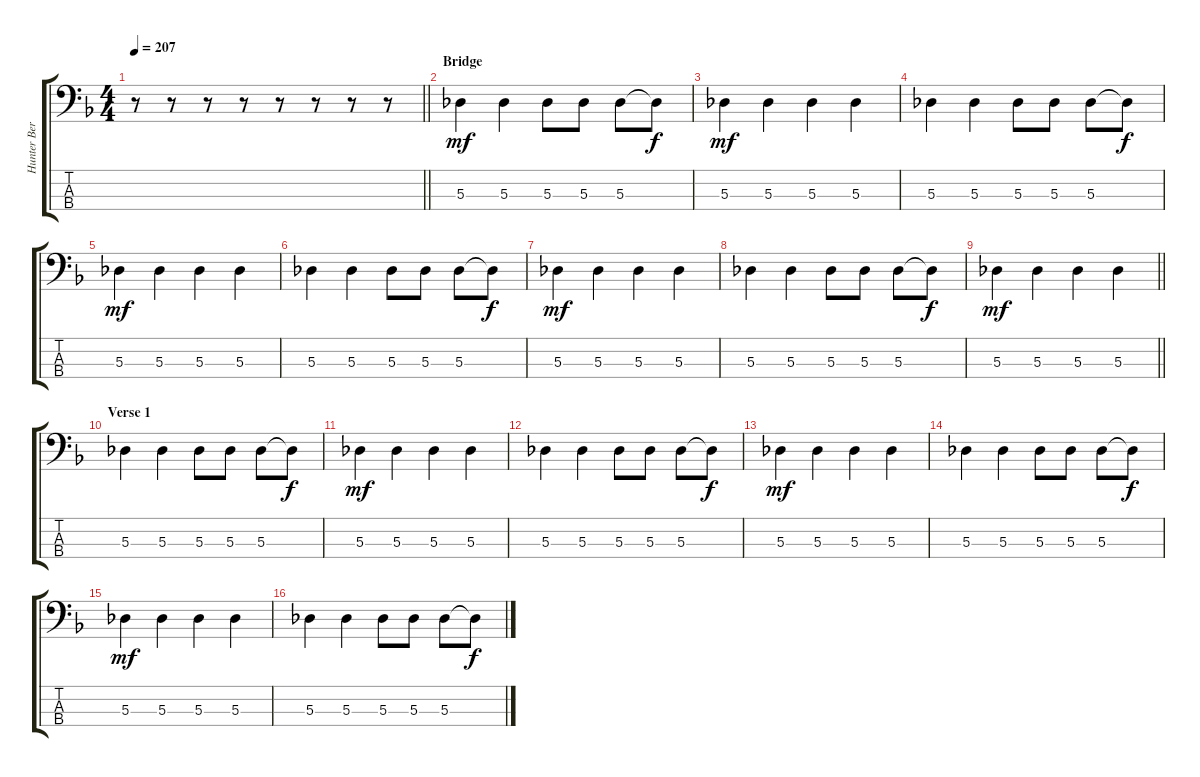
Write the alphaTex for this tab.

\track ("Hunter Bergan" "Hunter Ber") {instrument electricbasspick}
\staff {score tabs}
\tuning (Gb2 Db2 Ab1 Db1) {hide}
\ts (4 4)
\tempo 207
\clef f4
\barLineRight lightlight
\ks f
r.8{dy f} r.8 r.8 r.8 r.8 r.8 r.8 r.8 |
\section ("" "Bridge")
5.3.4{dy mf} 5.3.4 5.3.8 5.3.8 5.3.8 5.3{t}.8{dy f} |
5.3.4{dy mf} 5.3.4 5.3.4 5.3.4 |
5.3.4 5.3.4 5.3.8 5.3.8 5.3.8 5.3{t}.8{dy f} |
5.3.4{dy mf} 5.3.4 5.3.4 5.3.4 |
5.3.4 5.3.4 5.3.8 5.3.8 5.3.8 5.3{t}.8{dy f} |
5.3.4{dy mf} 5.3.4 5.3.4 5.3.4 |
5.3.4 5.3.4 5.3.8 5.3.8 5.3.8 5.3{t}.8{dy f} |
\barLineRight lightlight
5.3.4{dy mf} 5.3.4 5.3.4 5.3.4 |
\section ("" "Verse 1")
5.3.4 5.3.4 5.3.8 5.3.8 5.3.8 5.3{t}.8{dy f} |
5.3.4{dy mf} 5.3.4 5.3.4 5.3.4 |
5.3.4 5.3.4 5.3.8 5.3.8 5.3.8 5.3{t}.8{dy f} |
5.3.4{dy mf} 5.3.4 5.3.4 5.3.4 |
5.3.4 5.3.4 5.3.8 5.3.8 5.3.8 5.3{t}.8{dy f} |
5.3.4{dy mf} 5.3.4 5.3.4 5.3.4 |
5.3.4 5.3.4 5.3.8 5.3.8 5.3.8 5.3{t}.8{dy f}
